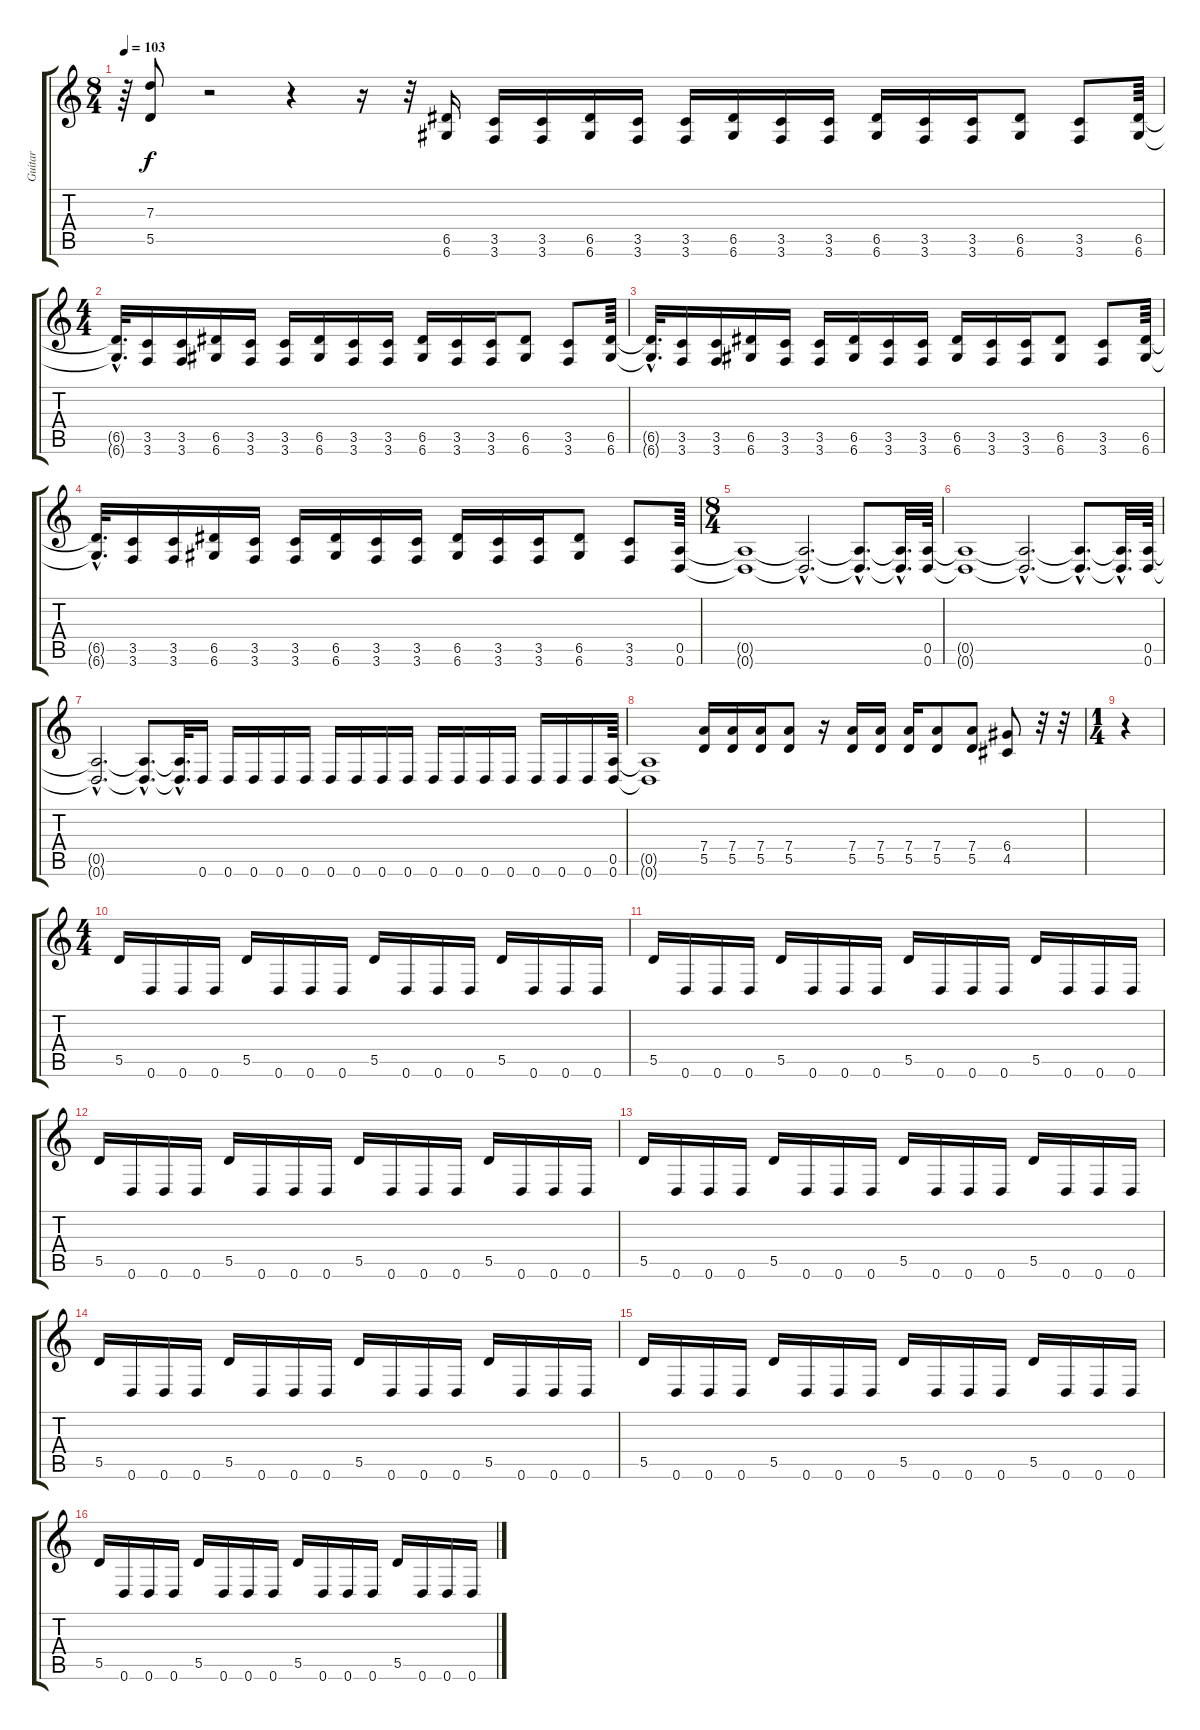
\track ("Guitar" "Guitar") {instrument distortionguitar}
\staff {score tabs}
\tuning (E4 B3 G3 D3 A2 D2) {hide}
\ts (8 4)
\tempo 103
\clef g2
\ks c
r.64{dy f} (7.3 5.5).8 r.2 r.4 r.16 r.32 (6.5 6.6).16 (3.5 3.6).16 (3.5 3.6).16 (6.5 6.6).16 (3.5 3.6).16 (3.5 3.6).16 (6.5 6.6).16 (3.5 3.6).16 (3.5 3.6).16 (6.5 6.6).16 (3.5 3.6).16 (3.5 3.6).16 (6.5 6.6).8 (3.5 3.6).8 (6.5 6.6).64 |
\ts (4 4)
(6.5{hac t} 6.6{hac t}).32{d} (3.5 3.6).16 (3.5 3.6).16 (6.5 6.6).16 (3.5 3.6).16 (3.5 3.6).16 (6.5 6.6).16 (3.5 3.6).16 (3.5 3.6).16 (6.5 6.6).16 (3.5 3.6).16 (3.5 3.6).16 (6.5 6.6).8 (3.5 3.6).8 (6.5 6.6).64 |
(6.5{hac t} 6.6{hac t}).32{d} (3.5 3.6).16 (3.5 3.6).16 (6.5 6.6).16 (3.5 3.6).16 (3.5 3.6).16 (6.5 6.6).16 (3.5 3.6).16 (3.5 3.6).16 (6.5 6.6).16 (3.5 3.6).16 (3.5 3.6).16 (6.5 6.6).8 (3.5 3.6).8 (6.5 6.6).64 |
(6.5{hac t} 6.6{hac t}).32{d} (3.5 3.6).16 (3.5 3.6).16 (6.5 6.6).16 (3.5 3.6).16 (3.5 3.6).16 (6.5 6.6).16 (3.5 3.6).16 (3.5 3.6).16 (6.5 6.6).16 (3.5 3.6).16 (3.5 3.6).16 (6.5 6.6).8 (3.5 3.6).8 (0.5 0.6).64 |
\ts (8 4)
(0.5{t} 0.6{t}).1 (0.5{hac t} 0.6{hac t}).2{d} (0.5{hac t} 0.6{hac t}).8{d} (0.5{hac t} 0.6{hac t}).32{d} (0.5 0.6).64 |
(0.5{t} 0.6{t}).1 (0.5{hac t} 0.6{hac t}).2{d} (0.5{hac t} 0.6{hac t}).8{d} (0.5{hac t} 0.6{hac t}).32{d} (0.5 0.6).64 |
(0.5{hac t} 0.6{hac t}).2{d} (0.5{hac t} 0.6{hac t}).8{d} (0.5{hac t} 0.6{hac t}).32{d} 0.6.16 0.6.16 0.6.16 0.6.16 0.6.16 0.6.16 0.6.16 0.6.16 0.6.16 0.6.16 0.6.16 0.6.16 0.6.16 0.6.16 0.6.16 0.6.16 (0.5 0.6).64 |
(0.5{t} 0.6{t}).1 (7.4 5.5).16 (7.4 5.5).16 (7.4 5.5).16 (7.4 5.5).8 r.16 (7.4 5.5).16 (7.4 5.5).16 (7.4 5.5).16 (7.4 5.5).8 (7.4 5.5).8 (6.4 4.5).8 r.32 r.32 |
\ts (1 4)
r.4 |
\ts (4 4)
5.5.16 0.6.16 0.6.16 0.6.16 5.5.16 0.6.16 0.6.16 0.6.16 5.5.16 0.6.16 0.6.16 0.6.16 5.5.16 0.6.16 0.6.16 0.6.16 |
5.5.16 0.6.16 0.6.16 0.6.16 5.5.16 0.6.16 0.6.16 0.6.16 5.5.16 0.6.16 0.6.16 0.6.16 5.5.16 0.6.16 0.6.16 0.6.16 |
5.5.16 0.6.16 0.6.16 0.6.16 5.5.16 0.6.16 0.6.16 0.6.16 5.5.16 0.6.16 0.6.16 0.6.16 5.5.16 0.6.16 0.6.16 0.6.16 |
5.5.16 0.6.16 0.6.16 0.6.16 5.5.16 0.6.16 0.6.16 0.6.16 5.5.16 0.6.16 0.6.16 0.6.16 5.5.16 0.6.16 0.6.16 0.6.16 |
5.5.16 0.6.16 0.6.16 0.6.16 5.5.16 0.6.16 0.6.16 0.6.16 5.5.16 0.6.16 0.6.16 0.6.16 5.5.16 0.6.16 0.6.16 0.6.16 |
5.5.16 0.6.16 0.6.16 0.6.16 5.5.16 0.6.16 0.6.16 0.6.16 5.5.16 0.6.16 0.6.16 0.6.16 5.5.16 0.6.16 0.6.16 0.6.16 |
5.5.16 0.6.16 0.6.16 0.6.16 5.5.16 0.6.16 0.6.16 0.6.16 5.5.16 0.6.16 0.6.16 0.6.16 5.5.16 0.6.16 0.6.16 0.6.16
